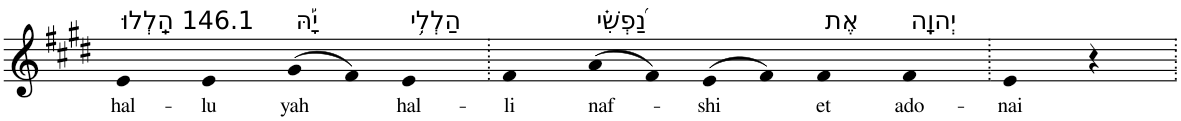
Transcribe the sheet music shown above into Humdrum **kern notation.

**kern	**text
*part1	*part1
*staff1	*staff1
*I"Piano	*
*I'Pno	*
*clefG2	*
*k[f#c#g#d#]	*
*E:	*
=1	=1
!LO:TX:a:t=146.1 הַֽלְלוּ	!
!	!LO:LY:b
4e	hal-
!	!LO:LY:b
4e	-lu
!LO:TX:a:t=יָ֡הּ	!
!	!LO:LY:b
(>8g#	yah
8f#)	.
!LO:TX:a:t=הַלְלִ֥י	!
!	!LO:LY:b
4e	hal-
=2.	=2.
!	!LO:LY:b
4f#	-li
!LO:TX:a:t=נַ֝פְשִׁ֗י	!
!	!LO:LY:b
(>8a	naf-
8f#)	.
!	!LO:LY:b
(>8e	-shi
8f#)	.
!LO:TX:a:t=אֶת	!
!	!LO:LY:b
4f#	et
!LO:TX:a:t=יְהוָֽה	!
!	!LO:LY:b
4f#	ado-
=3.	=3.
!	!LO:LY:b
4e	-nai
4r	.
=.	=.
*-	*-
